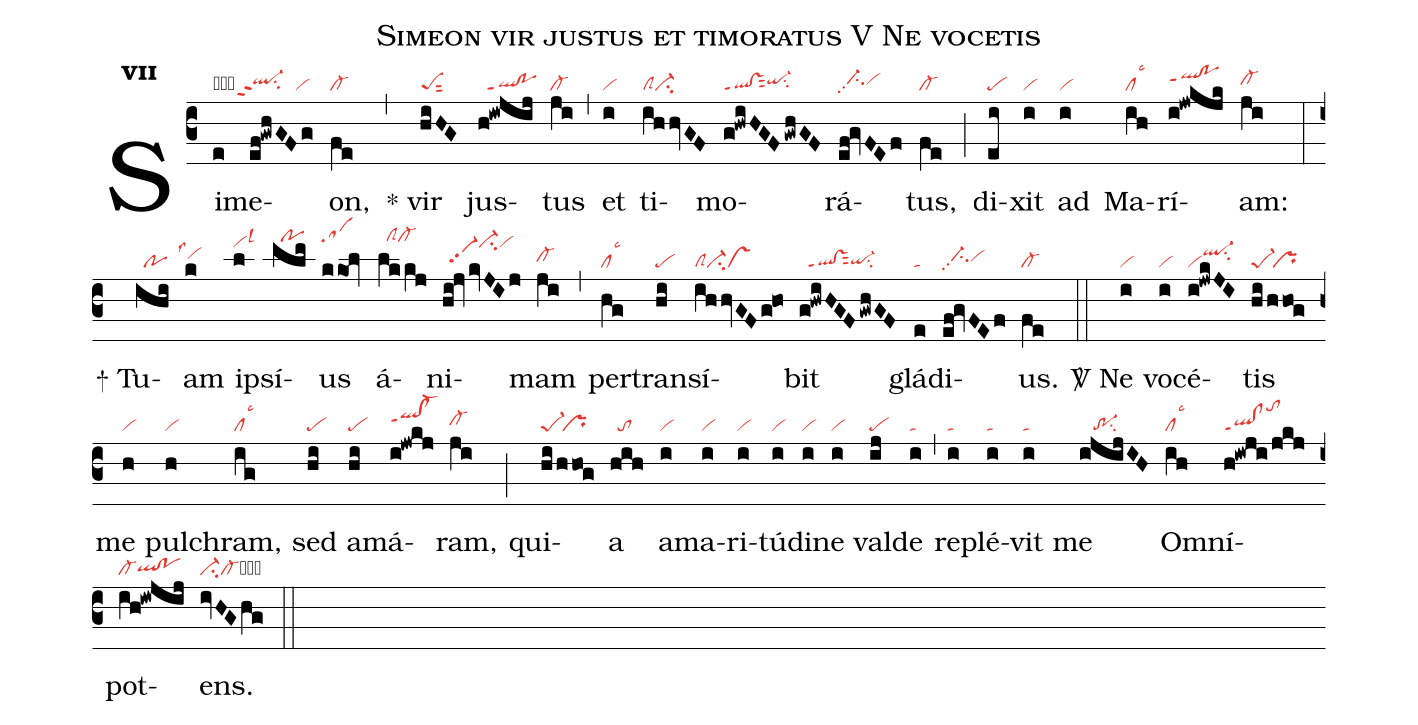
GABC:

name:Simeon vir justus et timoratus V Ne vocetis;
office-part:re;
mode:7;
nabc-lines:1;
%%
initial-style: 1;
name: Simeon vir justus et timoratus;
mode:7;
office-part: Responsorium;
annotation: Resp.;
annotation:vii;
nabc-lines:1;
%%
(c3) Si(e|obta)me(ef!gwhGFg|```ql-hhppt2su2vi)on,(fe|cl-) (,) <sp>*</sp> vir(hiHG|peSsut2) jus(h!iwjij|//ql!poppt1)tus(ji|cl-) (,) et(i|vi) ti(ihhvGF|clSci-)mo(g!hwiHGF/gwhGF|ql!vsppt1sut2qi-hhsu2)rá(ef!gvFEf|//ci-hhpp2vihh)tus,(fe|cl-) (;) di(ei|pe)xit(i|vi) ad(i|vi) Ma(ih|cllsc3)rí(i!jwkjk|qlhi!pohippt1)am:(ji|cl-hh) (:)

<sp>+</sp> Tu(ihi|//po)am(k|``vihilss1) ip(l|vihmlsl3)sí(mlm|//pohp)us(kkol|sahp) á(lkkj|//clShpcl-hp)ni(hi!jv/kvJIj|//vi-hhpp2ci-hmvihm)mam(ji|cl-hh) (,) per(hg|cllsc3)tran(hi|pe)sí(ihhvGFg!ho|clSci-vs)bit(g!hwiHGF/gwhGF|//ql!vsppt1sut2qi-hgsu2) glá(e|ta)di(ef!gvFEf|//ci-hhpp2vihh)us.(fe|cl-) (::)

<sp>V/</sp> Ne(i|vi) vo(i|vi)cé(i!jwkJI|viql-hjsu2)tis(hi/hhog|pe-1`pr) me(h|vi) pul(h|vi)chram,(ig|cllsc3) sed(hi|pe) a(hi|pe)má(i!jwkj|qlhi!cl-hippt1)ram,(ji|cl-hh) (;) qui(hi/hhog|pe-1`pr)a(hih|//to) a(i|vi)ma(i|vi)ri(i|vi)tú(i|vi)di(i|vi)ne(i|vi) val(ij|pe)de(i|ta) (,) re(i|ta)plé(i|ta)vit(i|ta) me(ijijIH|///tr-1su2) Om(ih|cllsc3)ní(h!iwji/jkj|ql!clppt1tohm)pot(ih!iwjij|cl-qlhg!pohg)ens.(ivHGhg|ci-cl-cb) (::)
